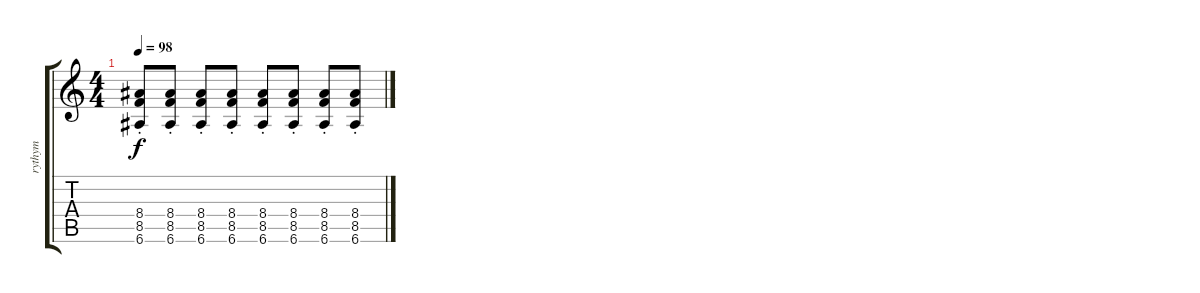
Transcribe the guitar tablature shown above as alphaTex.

\track ("rythym" "rythym") {instrument distortionguitar}
\staff {score tabs}
\tuning (E4 B3 G3 D3 A2 E2) {hide}
\ts (4 4)
\tempo 98
\clef g2
\ks c
(8.4{st} 8.5{st} 6.6{st}).8{dy f} (8.4{st} 8.5{st} 6.6{st}).8 (8.4{st} 8.5{st} 6.6{st}).8 (8.4{st} 8.5{st} 6.6{st}).8 (8.4{st} 8.5{st} 6.6{st}).8 (8.4{st} 8.5{st} 6.6{st}).8 (8.4{st} 8.5{st} 6.6{st}).8 (8.4{st} 8.5{st} 6.6{st}).8
